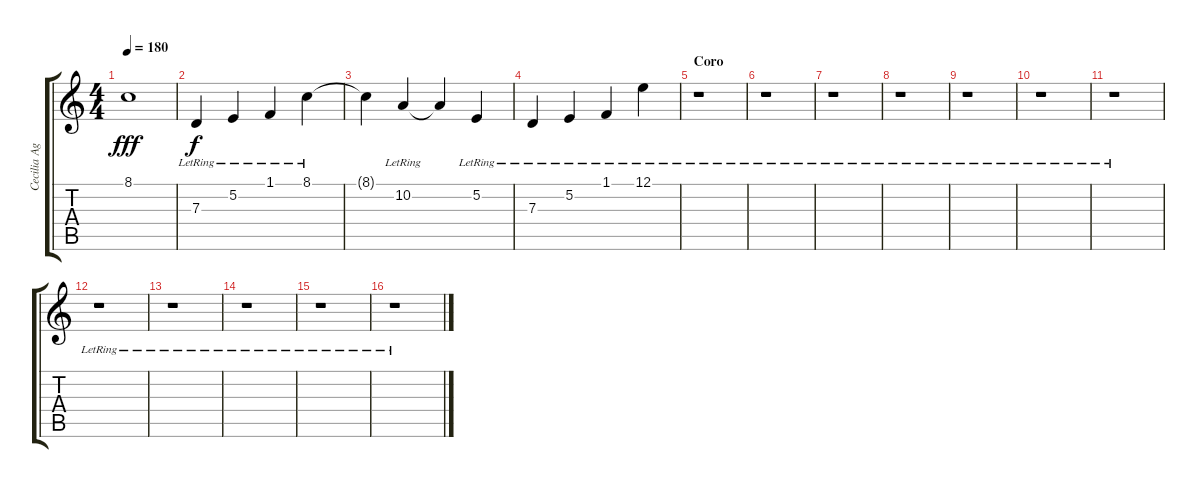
\track ("Cecilia Aguayo (Sintetizador 1)" "Cecilia Ag") {instrument orchestralharp}
\staff {score tabs}
\tuning (E4 B3 G3 D3 A2 E2) {hide}
\ts (4 4)
\tempo 180
\clef g2
\ks c
8.1.1{dy fff} |
7.3{lr}.4{dy f} 5.2{lr}.4 1.1{lr}.4 8.1{lr}.4 |
8.1{t}.4 10.2{lr}.4 10.2{t}.4 5.2{lr}.4 |
7.3{lr}.4 5.2{lr}.4 1.1{lr}.4 12.1{lr}.4 |
\section ("" "Coro")
r.1 |
r.1 |
r.1 |
r.1 |
r.1 |
r.1 |
r.1 |
r.1 |
r.1 |
r.1 |
r.1 |
r.1
